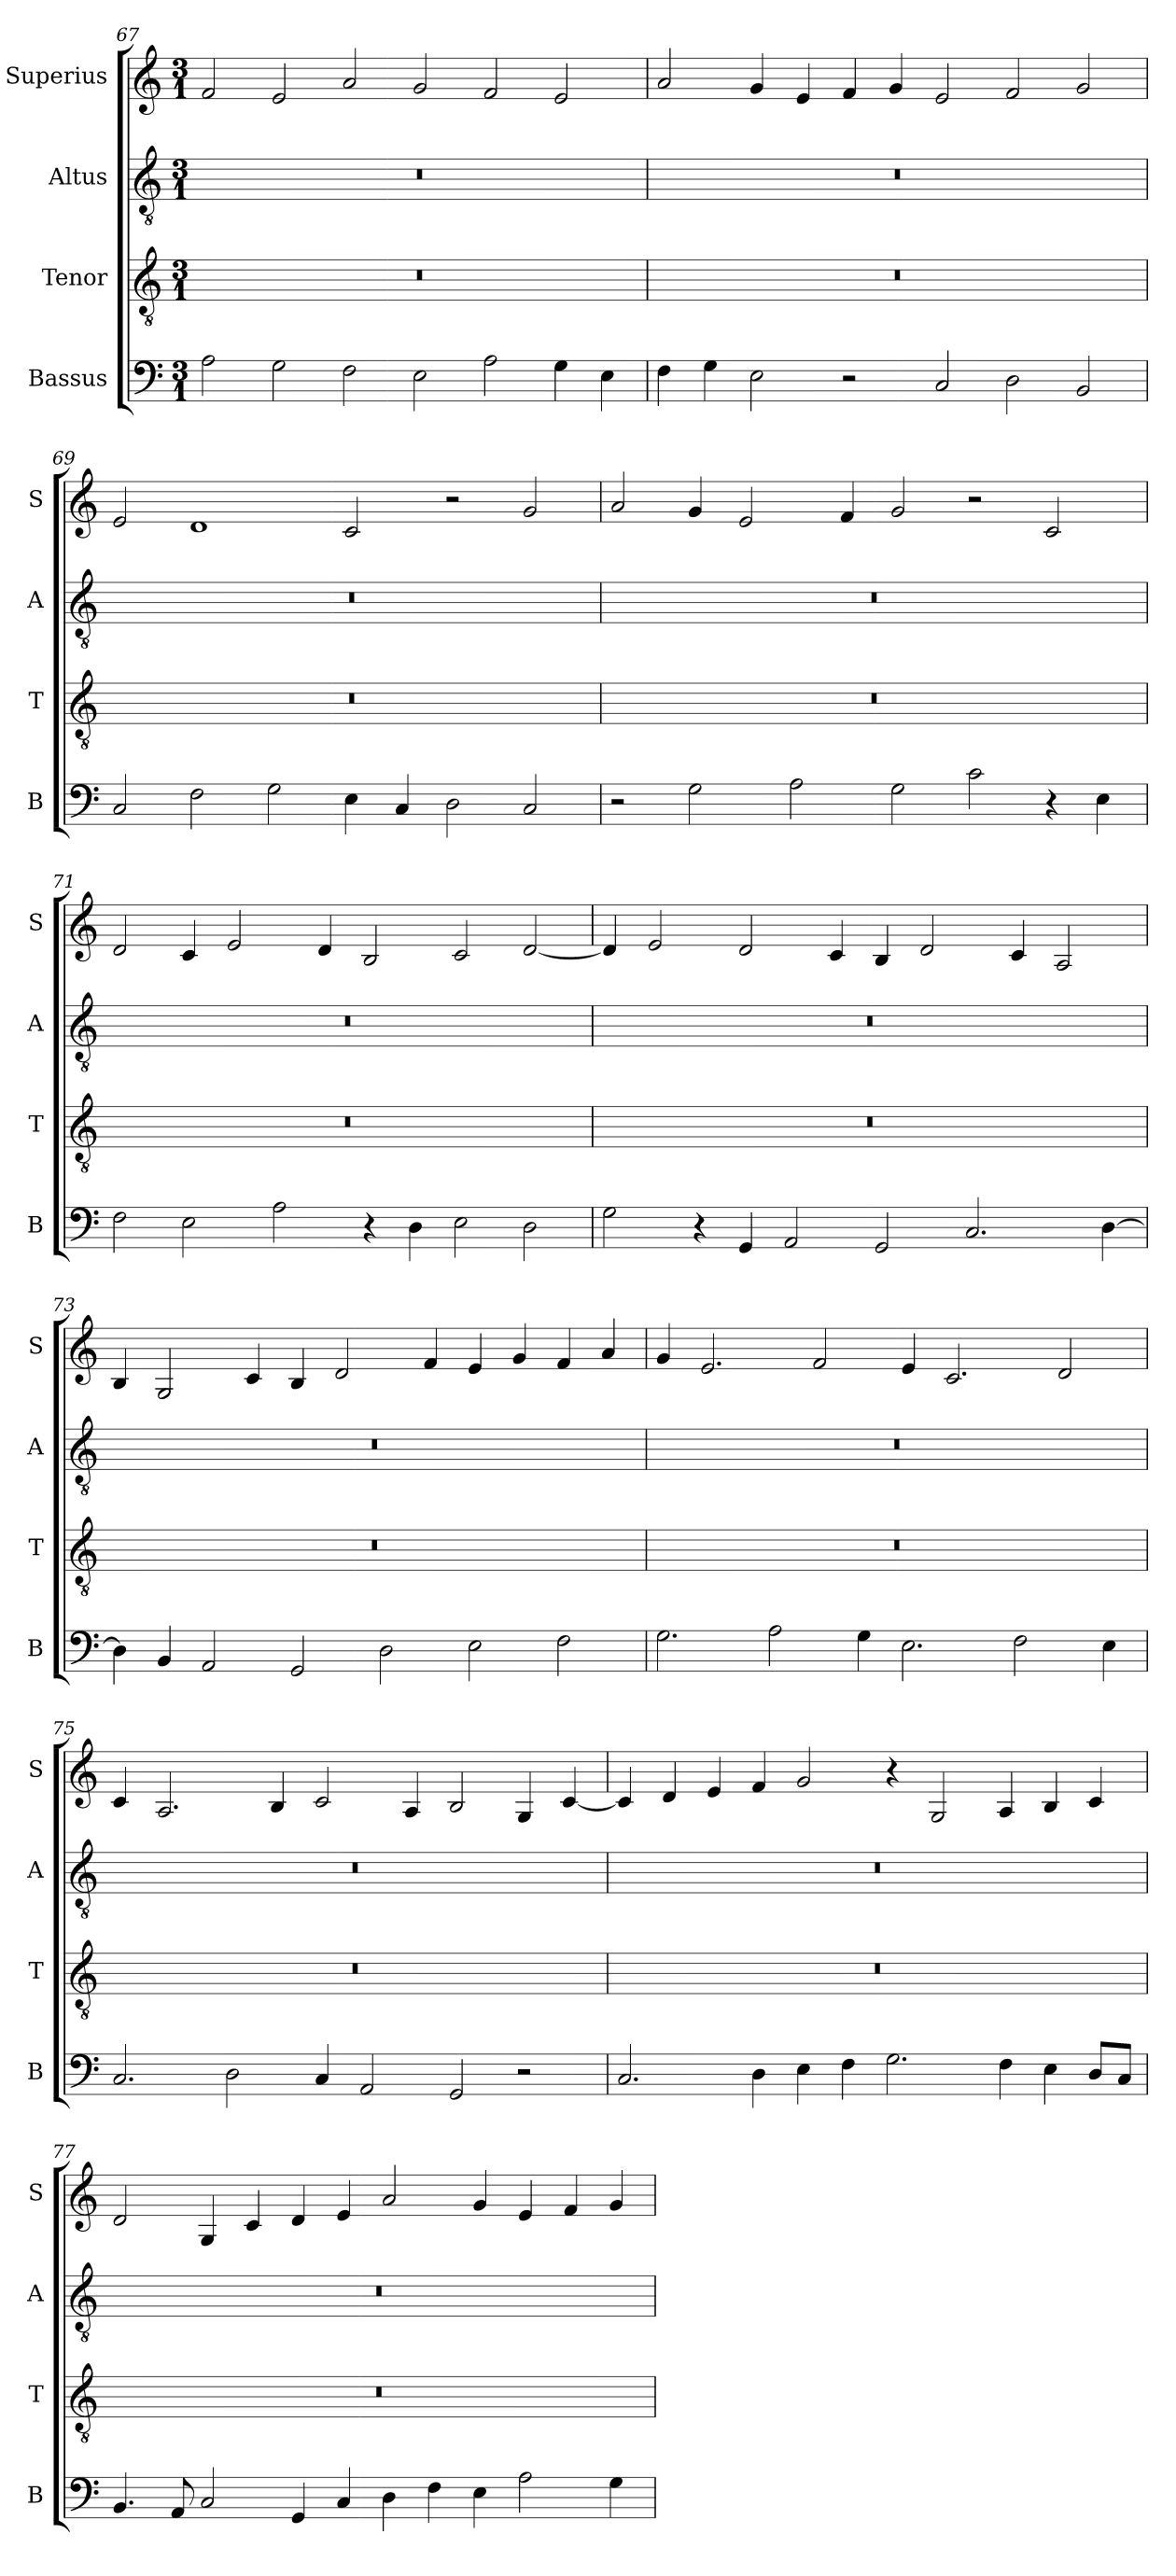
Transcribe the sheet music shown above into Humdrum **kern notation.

**kern	**kern	**kern	**kern
*part4	*part3	*part2	*part1
*staff4	*staff3	*staff2	*staff1
*I"Bassus	*I"Tenor	*I"Altus	*I"Superius
*I'B	*I'T	*I'A	*I'S
*clefF4	*clefGv2	*clefGv2	*clefG2
*k[]	*k[]	*k[]	*k[]
*M3/1	*M3/1	*M3/1	*M3/1
=67	=67	=67	=67
2A\	0.r	0.r	2f/
2G\	.	.	2e/
2F\	.	.	2a/
2E\	.	.	2g/
2A\	.	.	2f/
4G\	.	.	2e/
4E\	.	.	.
=68	=68	=68	=68
4F\	0.r	0.r	2a/
4G\	.	.	.
2E\	.	.	4g/
.	.	.	4e/
2r	.	.	4f/
.	.	.	4g/
2C/	.	.	2e/
2D\	.	.	2f/
2BB/	.	.	2g/
=69	=69	=69	=69
2C/	0.r	0.r	2e/
2F\	.	.	1d
2G\	.	.	.
4E\	.	.	2c/
4C/	.	.	.
2D\	.	.	2r
2C/	.	.	2g/
=70	=70	=70	=70
2r	0.r	0.r	2a/
2G\	.	.	4g/
.	.	.	2e/
2A\	.	.	.
.	.	.	4f/
2G\	.	.	2g/
2c\	.	.	2r
4r	.	.	2c/
4E\	.	.	.
=71	=71	=71	=71
2F\	0.r	0.r	2d/
2E\	.	.	4c/
.	.	.	2e/
2A\	.	.	.
.	.	.	4d/
4r	.	.	2B/
4D\	.	.	.
2E\	.	.	2c/
2D\	.	.	[2d/
=72	=72	=72	=72
2G\	0.r	0.r	4d/]
.	.	.	2e/
4r	.	.	.
4GG/	.	.	2d/
2AA/	.	.	.
.	.	.	4c/
2GG/	.	.	4B/
.	.	.	2d/
2.C/	.	.	.
.	.	.	4c/
.	.	.	2A/
[4D\	.	.	.
=73	=73	=73	=73
4D\]	0.r	0.r	4B/
4BB/	.	.	2G/
2AA/	.	.	.
.	.	.	4c/
2GG/	.	.	4B/
.	.	.	2d/
2D\	.	.	.
.	.	.	4f/
2E\	.	.	4e/
.	.	.	4g/
2F\	.	.	4f/
.	.	.	4a/
=74	=74	=74	=74
2.G\	0.r	0.r	4g/
.	.	.	2.e/
2A\	.	.	.
.	.	.	2f/
4G\	.	.	.
2.E\	.	.	4e/
.	.	.	2.c/
2F\	.	.	.
.	.	.	2d/
4E\	.	.	.
=75	=75	=75	=75
2.C/	0.r	0.r	4c/
.	.	.	2.A/
2D\	.	.	.
.	.	.	4B/
4C/	.	.	2c/
2AA/	.	.	.
.	.	.	4A/
2GG/	.	.	2B/
2r	.	.	4G/
.	.	.	[4c/
=76	=76	=76	=76
2.C/	0.r	0.r	4c/]
.	.	.	4d/
.	.	.	4e/
4D\	.	.	4f/
4E\	.	.	2g/
4F\	.	.	.
2.G\	.	.	4r
.	.	.	2G/
4F\	.	.	4A/
4E\	.	.	4B/
8D/L	.	.	4c/
8C/J	.	.	.
=77	=77	=77	=77
4.BB/	0.r	0.r	2d/
8AA/	.	.	.
2C/	.	.	4G/
.	.	.	4c/
4GG/	.	.	4d/
4C/	.	.	4e/
4D\	.	.	2a/
4F\	.	.	.
4E\	.	.	4g/
2A\	.	.	4e/
.	.	.	4f/
4G\	.	.	4g/
=	=	=	=
*-	*-	*-	*-
